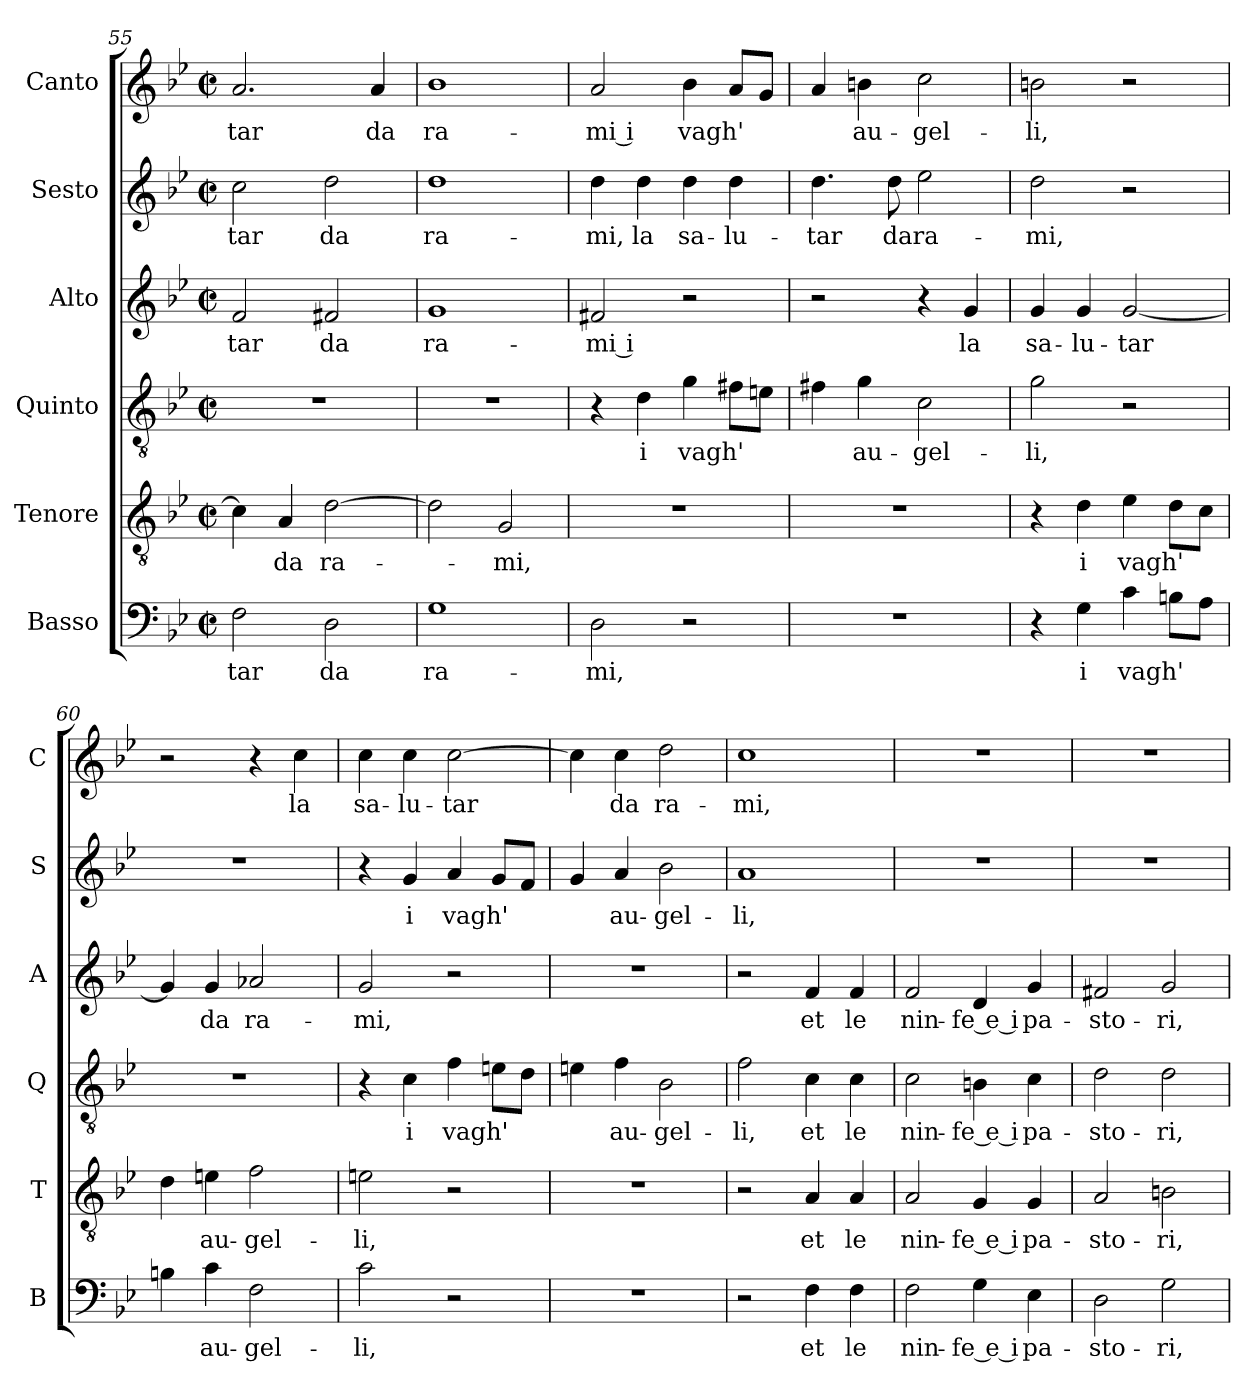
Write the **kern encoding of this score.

**kern	**text	**kern	**text	**kern	**text	**kern	**text	**kern	**text	**kern	**text
*part6	*part6	*part5	*part5	*part4	*part4	*part3	*part3	*part2	*part2	*part1	*part1
*staff6	*staff6	*staff5	*staff5	*staff4	*staff4	*staff3	*staff3	*staff2	*staff2	*staff1	*staff1
*I"Basso	*	*I"Tenore	*	*I"Quinto	*	*I"Alto	*	*I"Sesto	*	*I"Canto	*
*I'B	*	*I'T	*	*I'Q	*	*I'A	*	*I'S	*	*I'C	*
*clefF4	*	*clefGv2	*	*clefGv2	*	*clefG2	*	*clefG2	*	*clefG2	*
*k[b-e-]	*	*k[b-e-]	*	*k[b-e-]	*	*k[b-e-]	*	*k[b-e-]	*	*k[b-e-]	*
*B-:	*	*B-:	*	*B-:	*	*B-:	*	*B-:	*	*B-:	*
*M2/2	*	*M2/2	*	*M2/2	*	*M2/2	*	*M2/2	*	*M2/2	*
*met(c|)	*	*met(c|)	*	*met(c|)	*	*met(c|)	*	*met(c|)	*	*met(c|)	*
=55	=55	=55	=55	=55	=55	=55	=55	=55	=55	=55	=55
!	!LO:LY:b	!	!	!	!	!	!LO:LY:b	!	!LO:LY:b	!	!LO:LY:b
2F\	-tar	4c\]	.	1r	.	2f/	-tar	2cc\	-tar	2.a/	-tar
!	!	!	!LO:LY:b	!	!	!	!	!	!	!	!
.	.	4A/	da	.	.	.	.	.	.	.	.
!	!LO:LY:b	!	!LO:LY:b	!	!	!	!LO:LY:b	!	!LO:LY:b	!	!
2D\	da	[2d\	ra-	.	.	2f#X/	da	2dd\	da	.	.
!	!	!	!	!	!	!	!	!	!	!	!LO:LY:b
.	.	.	.	.	.	.	.	.	.	4a/	da
=56	=56	=56	=56	=56	=56	=56	=56	=56	=56	=56	=56
!	!LO:LY:b	!	!	!	!	!	!LO:LY:b	!	!LO:LY:b	!	!LO:LY:b
1G	ra-	2d\]	.	1r	.	1g	ra-	1dd	ra-	1b-	ra-
!	!	!	!LO:LY:b	!	!	!	!	!	!	!	!
.	.	2G/	-mi,	.	.	.	.	.	.	.	.
=57	=57	=57	=57	=57	=57	=57	=57	=57	=57	=57	=57
!	!LO:LY:b	!	!	!	!	!	!LO:LY:b	!	!LO:LY:b	!	!LO:LY:b
2D\	-mi,	1r	.	4r	.	2f#X/	-mi i	4dd\	-mi,	2a/	-mi i
!	!	!	!	!	!LO:LY:b	!	!	!	!LO:LY:b	!	!
.	.	.	.	4d\	i	.	.	4dd\	la	.	.
!	!	!	!	!	!LO:LY:b	!	!	!	!LO:LY:b	!	!LO:LY:b
2r	.	.	.	4g\	vagh'	2r	.	4dd\	sa-	4b-\	vagh'
!	!	!	!	!	!	!	!	!	!LO:LY:b	!	!
.	.	.	.	8f#X\L	.	.	.	4dd\	-lu-	8a/L	.
.	.	.	.	8en\J	.	.	.	.	.	8g/J	.
!!LO:LB:g=z
=58	=58	=58	=58	=58	=58	=58	=58	=58	=58	=58	=58
!	!	!	!	!	!	!	!	!	!LO:LY:b	!	!
1r	.	1r	.	4f#X\	.	2r	.	4.dd\	-tar	4a/	.
!	!	!	!	!	!LO:LY:b	!	!	!	!	!	!LO:LY:b
.	.	.	.	4g\	au-	.	.	.	.	4bn\	au-
!	!	!	!	!	!	!	!	!	!LO:LY:b	!	!
.	.	.	.	.	.	.	.	8dd\	da	.	.
!	!	!	!	!	!LO:LY:b	!	!	!	!LO:LY:b	!	!LO:LY:b
.	.	.	.	2c\	-gel-	4r	.	2ee-\	ra-	2cc\	-gel-
!	!	!	!	!	!	!	!LO:LY:b	!	!	!	!
.	.	.	.	.	.	4g/	la	.	.	.	.
=59	=59	=59	=59	=59	=59	=59	=59	=59	=59	=59	=59
!	!	!	!	!	!LO:LY:b	!	!LO:LY:b	!	!LO:LY:b	!	!LO:LY:b
4r	.	4r	.	2g\	-li,	4g/	sa-	2dd\	-mi,	2bn\	-li,
!	!LO:LY:b	!	!LO:LY:b	!	!	!	!LO:LY:b	!	!	!	!
4G\	i	4d\	i	.	.	4g/	-lu-	.	.	.	.
!	!LO:LY:b	!	!LO:LY:b	!	!	!	!LO:LY:b	!	!	!	!
4c\	vagh'	4e-\	vagh'	2r	.	[2g/	-tar	2r	.	2r	.
8Bn\L	.	8d\L	.	.	.	.	.	.	.	.	.
8A\J	.	8c\J	.	.	.	.	.	.	.	.	.
=60	=60	=60	=60	=60	=60	=60	=60	=60	=60	=60	=60
4Bn\	.	4d\	.	1r	.	4g/]	.	1r	.	2r	.
!	!LO:LY:b	!	!LO:LY:b	!	!	!	!LO:LY:b	!	!	!	!
4c\	au-	4en\	au-	.	.	4g/	da	.	.	.	.
!	!LO:LY:b	!	!LO:LY:b	!	!	!	!LO:LY:b	!	!	!	!
2F\	-gel-	2f\	-gel-	.	.	2a-X/	ra-	.	.	4r	.
!	!	!	!	!	!	!	!	!	!	!	!LO:LY:b
.	.	.	.	.	.	.	.	.	.	4cc\	la
=61	=61	=61	=61	=61	=61	=61	=61	=61	=61	=61	=61
!	!LO:LY:b	!	!LO:LY:b	!	!	!	!LO:LY:b	!	!	!	!LO:LY:b
2c\	-li,	2en\	-li,	4r	.	2g/	-mi,	4r	.	4cc\	sa-
!	!	!	!	!	!LO:LY:b	!	!	!	!LO:LY:b	!	!LO:LY:b
.	.	.	.	4c\	i	.	.	4g/	i	4cc\	-lu-
!	!	!	!	!	!LO:LY:b	!	!	!	!LO:LY:b	!	!LO:LY:b
2r	.	2r	.	4f\	vagh'	2r	.	4a/	vagh'	[2cc\	-tar
.	.	.	.	8en\L	.	.	.	8g/L	.	.	.
.	.	.	.	8d\J	.	.	.	8f/J	.	.	.
=62	=62	=62	=62	=62	=62	=62	=62	=62	=62	=62	=62
1r	.	1r	.	4en\	.	1r	.	4g/	.	4cc\]	.
!	!	!	!	!	!LO:LY:b	!	!	!	!LO:LY:b	!	!LO:LY:b
.	.	.	.	4f\	au-	.	.	4a/	au-	4cc\	da
!	!	!	!	!	!LO:LY:b	!	!	!	!LO:LY:b	!	!LO:LY:b
.	.	.	.	2B-\	-gel-	.	.	2b-\	-gel-	2dd\	ra-
=63	=63	=63	=63	=63	=63	=63	=63	=63	=63	=63	=63
!	!	!	!	!	!LO:LY:b	!	!	!	!LO:LY:b	!	!LO:LY:b
2r	.	2r	.	2f\	-li,	2r	.	1a	-li,	1cc	-mi,
!	!LO:LY:b	!	!LO:LY:b	!	!LO:LY:b	!	!LO:LY:b	!	!	!	!
4F\	et	4A/	et	4c\	et	4f/	et	.	.	.	.
!	!LO:LY:b	!	!LO:LY:b	!	!LO:LY:b	!	!LO:LY:b	!	!	!	!
4F\	le	4A/	le	4c\	le	4f/	le	.	.	.	.
!!LO:PB:g=z
=64	=64	=64	=64	=64	=64	=64	=64	=64	=64	=64	=64
!	!LO:LY:b	!	!LO:LY:b	!	!LO:LY:b	!	!LO:LY:b	!	!	!	!
2F\	nin-	2A/	nin-	2c\	nin-	2f/	nin-	1r	.	1r	.
!	!LO:LY:b	!	!LO:LY:b	!	!LO:LY:b	!	!LO:LY:b	!	!	!	!
4G\	-fe e i	4G/	-fe e i	4Bn\	-fe e i	4d/	-fe e i	.	.	.	.
!	!LO:LY:b	!	!LO:LY:b	!	!LO:LY:b	!	!LO:LY:b	!	!	!	!
4E-\	pa-	4G/	pa-	4c\	pa-	4g/	pa-	.	.	.	.
=65	=65	=65	=65	=65	=65	=65	=65	=65	=65	=65	=65
!	!LO:LY:b	!	!LO:LY:b	!	!LO:LY:b	!	!LO:LY:b	!	!	!	!
2D\	-sto-	2A/	-sto-	2d\	-sto-	2f#X/	-sto-	1r	.	1r	.
!	!LO:LY:b	!	!LO:LY:b	!	!LO:LY:b	!	!LO:LY:b	!	!	!	!
2G\	-ri,	2Bn\	-ri,	2d\	-ri,	2g/	-ri,	.	.	.	.
=	=	=	=	=	=	=	=	=	=	=	=
*-	*-	*-	*-	*-	*-	*-	*-	*-	*-	*-	*-
